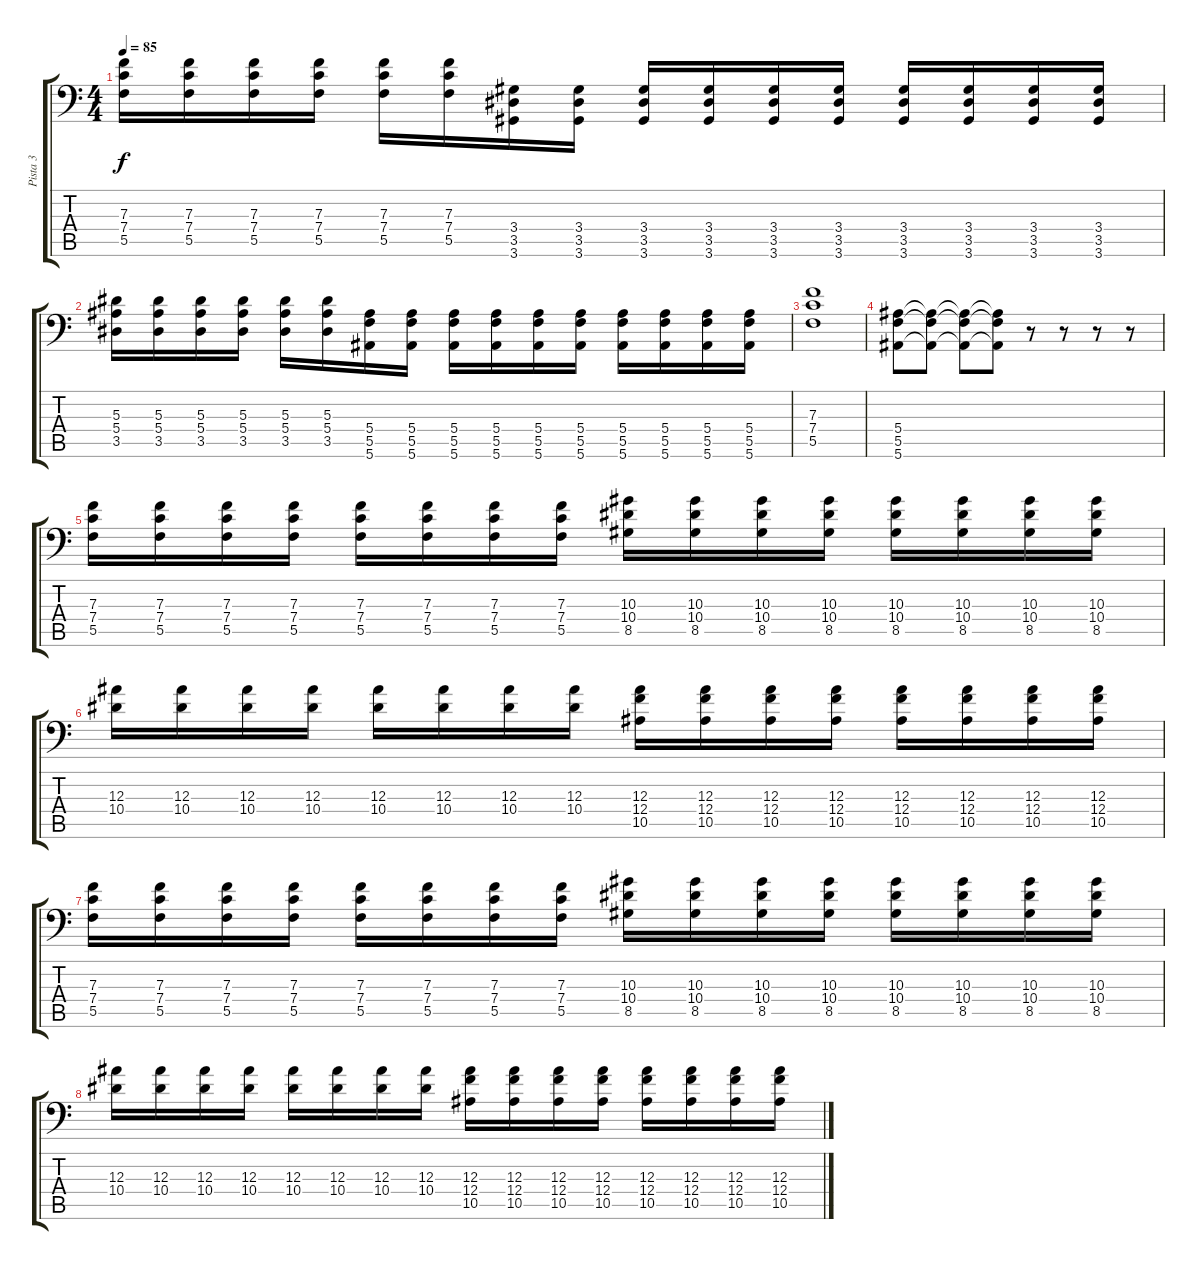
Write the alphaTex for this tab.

\track ("Pista 3" "Pista 3") {instrument distortionguitar}
\staff {score tabs}
\tuning (G3 D3 Bb2 F2 C2 F1) {hide}
\ts (4 4)
\tempo 85
\clef f4
\ks c
(7.3 7.4 5.5).16{dy f} (7.3 7.4 5.5).16 (7.3 7.4 5.5).16 (7.3 7.4 5.5).16 (7.3 7.4 5.5).16 (7.3 7.4 5.5).16 (3.4 3.5 3.6).16 (3.4 3.5 3.6).16 (3.4 3.5 3.6).16 (3.4 3.5 3.6).16 (3.4 3.5 3.6).16 (3.4 3.5 3.6).16 (3.4 3.5 3.6).16 (3.4 3.5 3.6).16 (3.4 3.5 3.6).16 (3.4 3.5 3.6).16 |
(5.3 5.4 3.5).16 (5.3 5.4 3.5).16 (5.3 5.4 3.5).16 (5.3 5.4 3.5).16 (5.3 5.4 3.5).16 (5.3 5.4 3.5).16 (5.4 5.5 5.6).16 (5.4 5.5 5.6).16 (5.4 5.5 5.6).16 (5.4 5.5 5.6).16 (5.4 5.5 5.6).16 (5.4 5.5 5.6).16 (5.4 5.5 5.6).16 (5.4 5.5 5.6).16 (5.4 5.5 5.6).16 (5.4 5.5 5.6).16 |
(7.3 7.4 5.5).1 |
(5.4 5.5 5.6).8 (5.4{t} 5.5{t} 5.6{t}).8 (5.4{t} 5.5{t} 5.6{t}).8 (5.4{t} 5.5{t} 5.6{t}).8 r.8 r.8 r.8 r.8 |
(7.3 7.4 5.5).16 (7.3 7.4 5.5).16 (7.3 7.4 5.5).16 (7.3 7.4 5.5).16 (7.3 7.4 5.5).16 (7.3 7.4 5.5).16 (7.3 7.4 5.5).16 (7.3 7.4 5.5).16 (10.3 10.4 8.5).16 (10.3 10.4 8.5).16 (10.3 10.4 8.5).16 (10.3 10.4 8.5).16 (10.3 10.4 8.5).16 (10.3 10.4 8.5).16 (10.3 10.4 8.5).16 (10.3 10.4 8.5).16 |
(12.3 10.4).16 (12.3 10.4).16 (12.3 10.4).16 (12.3 10.4).16 (12.3 10.4).16 (12.3 10.4).16 (12.3 10.4).16 (12.3 10.4).16 (12.3 12.4 10.5).16 (12.3 12.4 10.5).16 (12.3 12.4 10.5).16 (12.3 12.4 10.5).16 (12.3 12.4 10.5).16 (12.3 12.4 10.5).16 (12.3 12.4 10.5).16 (12.3 12.4 10.5).16 |
(7.3 7.4 5.5).16 (7.3 7.4 5.5).16 (7.3 7.4 5.5).16 (7.3 7.4 5.5).16 (7.3 7.4 5.5).16 (7.3 7.4 5.5).16 (7.3 7.4 5.5).16 (7.3 7.4 5.5).16 (10.3 10.4 8.5).16 (10.3 10.4 8.5).16 (10.3 10.4 8.5).16 (10.3 10.4 8.5).16 (10.3 10.4 8.5).16 (10.3 10.4 8.5).16 (10.3 10.4 8.5).16 (10.3 10.4 8.5).16 |
(12.3 10.4).16 (12.3 10.4).16 (12.3 10.4).16 (12.3 10.4).16 (12.3 10.4).16 (12.3 10.4).16 (12.3 10.4).16 (12.3 10.4).16 (12.3 12.4 10.5).16 (12.3 12.4 10.5).16 (12.3 12.4 10.5).16 (12.3 12.4 10.5).16 (12.3 12.4 10.5).16 (12.3 12.4 10.5).16 (12.3 12.4 10.5).16 (12.3 12.4 10.5).16
